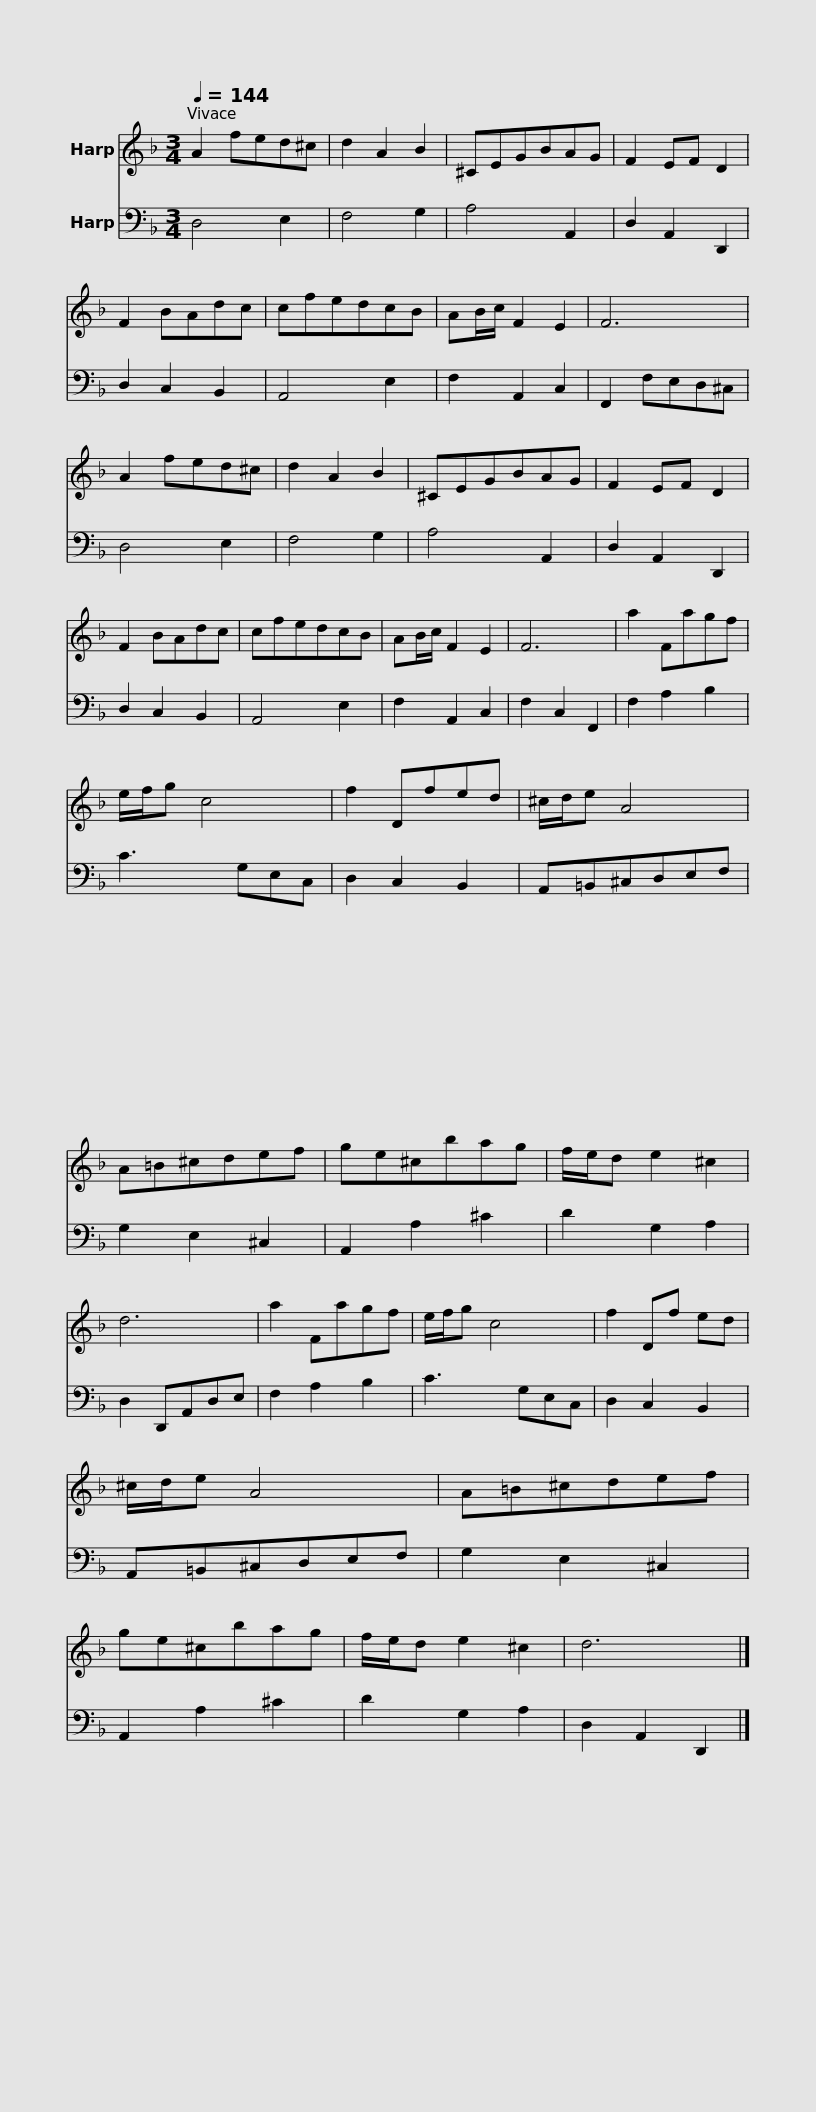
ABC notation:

X:1
%%score 1 2
L:1/8
Q:1/4=144
M:3/4
I:linebreak $
K:F
V:1 treble
V:2 bass
V:1
 A2 fed^c | d2 A2 B2 | ^CEGBAG | F2 EF D2 | F2 BAdc | %5
 cfedcB | AB/c/ F2 E2 | F6 |$ A2 fed^c | d2 A2 B2 | %10
 ^CEGBAG | F2 EF D2 | F2 BAdc | cfedcB | AB/c/ F2 E2 | %15
 F6 |$ a2 Fagf | e/f/g c4 | f2 Dfed | ^c/d/e A4 | %20
 A=B^cdef | ge^cbag |$ f/e/d e2 ^c2 | d6 | a2 Fagf | %25
 e/f/g c4 | f2 Df ed | ^c/d/e A4 | A=B^cdef |$ ge^cbag | %30
 f/e/d e2 ^c2 | d6 |] %32
V:2
 D,4 E,2 | F,4 G,2 | A,4 A,,2 | D,2 A,,2 D,,2 | D,2 C,2 B,,2 | %5
 A,,4 E,2 | F,2 A,,2 C,2 | F,,2 F,E,D,^C, |$ D,4 E,2 | F,4 G,2 | %10
 A,4 A,,2 | D,2 A,,2 D,,2 | D,2 C,2 B,,2 | A,,4 E,2 | F,2 A,,2 C,2 | %15
 F,2 C,2 F,,2 |$ F,2 A,2 B,2 | C3 G,E,C, | D,2 C,2 B,,2 | A,,=B,,^C,D,E,F, | %20
 G,2 E,2 ^C,2 | A,,2 A,2 ^C2 |$ D2 G,2 A,2 | D,2 D,,A,,D,E, | F,2 A,2 B,2 | %25
 C3 G,E,C, | D,2 C,2 B,,2 | A,,=B,,^C,D,E,F, | G,2 E,2 ^C,2 |$ A,,2 A,2 ^C2 | %30
 D2 G,2 A,2 | D,2 A,,2 D,,2 |] %32
